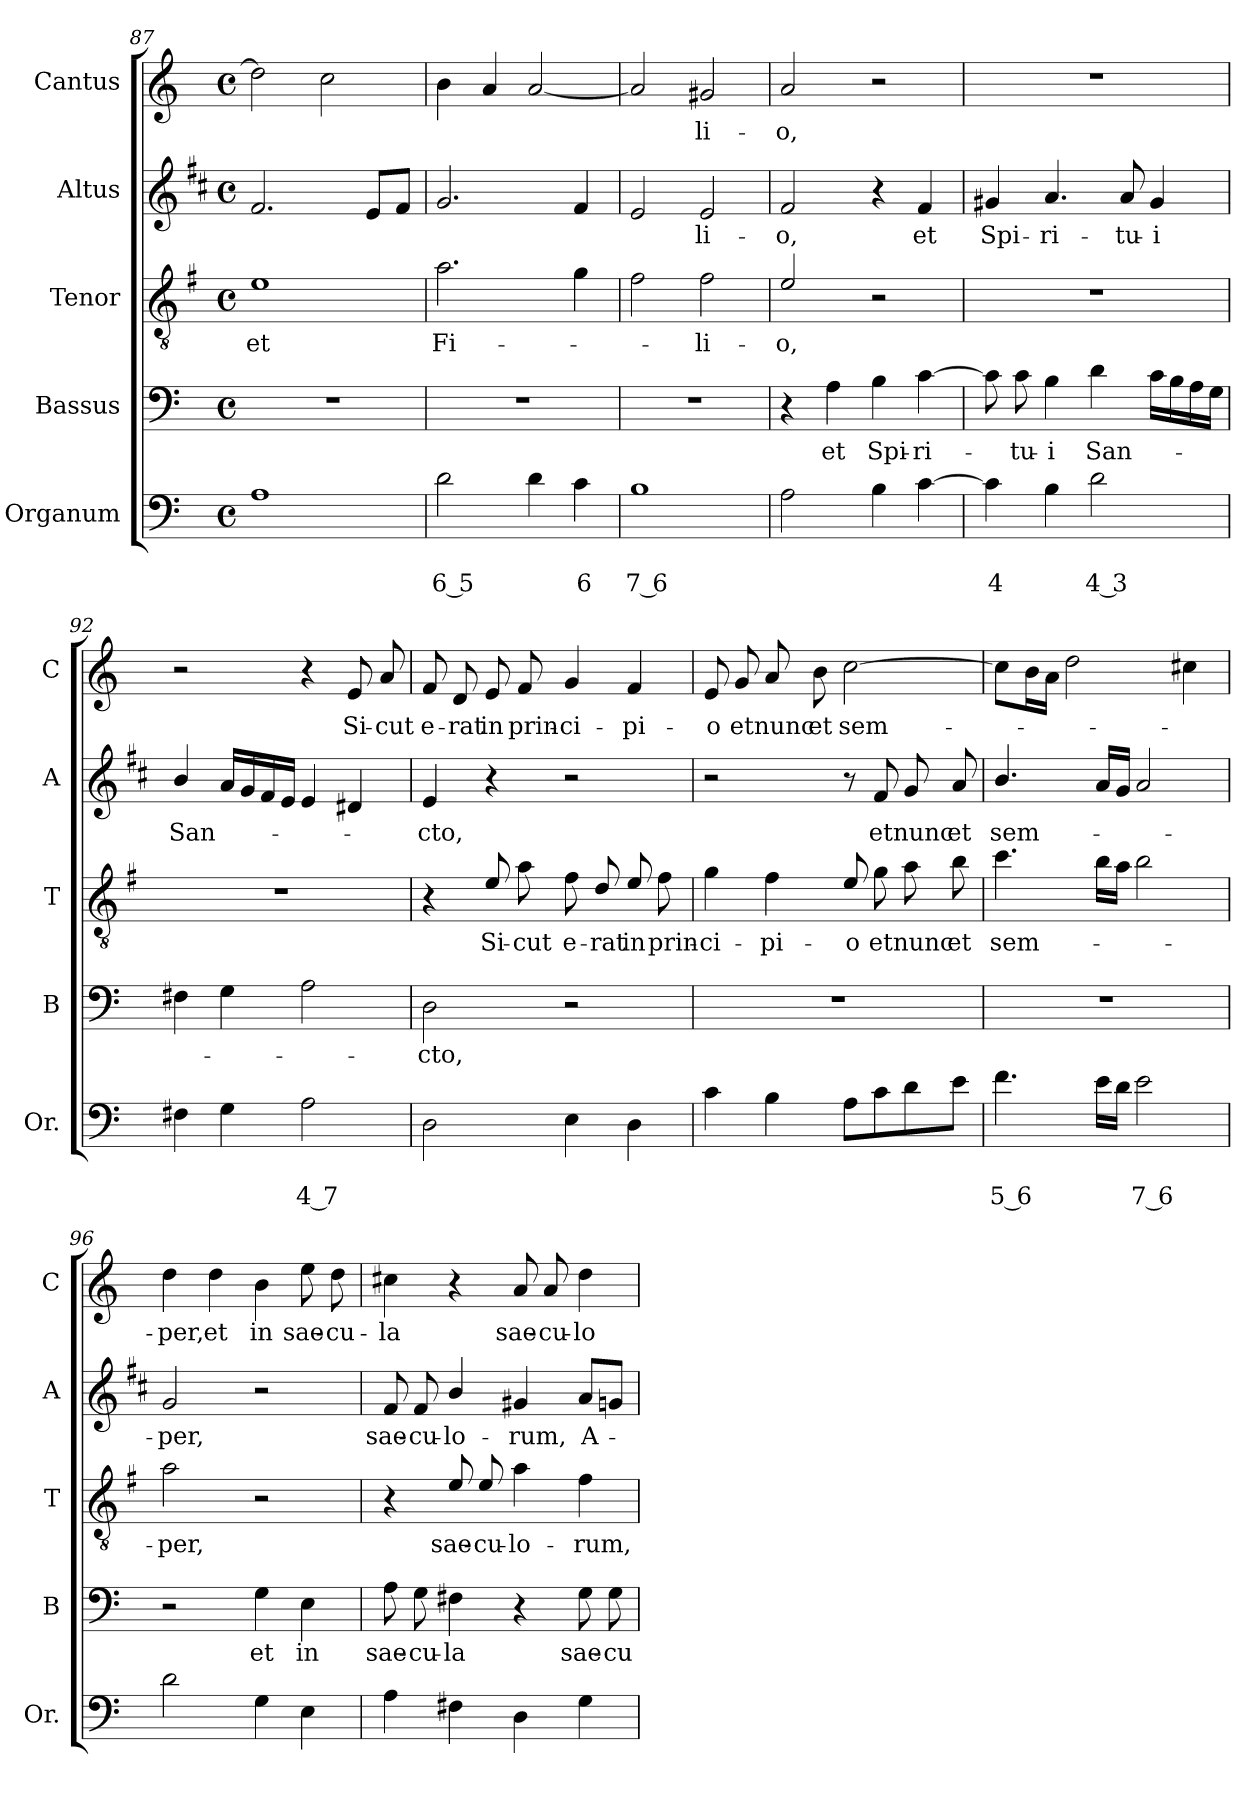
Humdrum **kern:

**kern	**text	**text	**kern	**text	**kern	**text	**kern	**text	**kern	**text
*part5	*part5	*part5	*part4	*part4	*part3	*part3	*part2	*part2	*part1	*part1
*staff5	*staff5	*staff5	*staff4	*staff4	*staff3	*staff3	*staff2	*staff2	*staff1	*staff1
*I"Organum	*	*	*I"Bassus	*	*I"Tenor	*	*I"Altus	*	*I"Cantus	*
*I'Or.	*	*	*I'B	*	*I'T	*	*I'A	*	*I'C	*
*clefF4	*	*	*clefF4	*	*clefGv2	*	*clefG2	*	*clefG2	*
*	*	*	*	*	*ITrd4c7	*	*ITrd1c2	*	*	*
*k[]	*	*	*k[]	*	*k[]	*	*k[]	*	*k[]	*
*C:	*	*	*C:	*	*C:	*	*C:	*	*C:	*
*M4/4	*	*	*M4/4	*	*M4/4	*	*M4/4	*	*M4/4	*
*met(c)	*	*	*met(c)	*	*met(c)	*	*met(c)	*	*met(c)	*
=87	=87	=87	=87	=87	=87	=87	=87	=87	=87	=87
!	!	!	!	!	!	!LO:LY:b	!	!	!	!
1A	.	.	1r	.	1A	et	2.e/	.	2dd\]	.
.	.	.	.	.	.	.	.	.	2cc\	.
.	.	.	.	.	.	.	8d/L	.	.	.
.	.	.	.	.	.	.	8e/J	.	.	.
!!LO:PB:g=z
=88	=88	=88	=88	=88	=88	=88	=88	=88	=88	=88
!	!	!LO:LY:b	!	!	!	!LO:LY:b	!	!	!	!
2d\	.	6 5	1r	.	2.d\	Fi-	2.f/	.	4b\	.
.	.	.	.	.	.	.	.	.	4a/	.
4d\	.	.	.	.	.	.	.	.	[2a/	.
!	!	!LO:LY:b	!	!	!	!	!	!	!	!
4c\	.	6	.	.	4c\	.	4e/	.	.	.
=89	=89	=89	=89	=89	=89	=89	=89	=89	=89	=89
!	!	!LO:LY:b	!	!	!	!	!	!	!	!
1B	.	7 6	1r	.	2B\	.	2d/	.	2a/]	.
!	!	!	!	!	!	!LO:LY:b	!	!LO:LY:b	!	!LO:LY:b
.	.	.	.	.	2B\	-li-	2d/	-li-	2g#X/	-li-
=90	=90	=90	=90	=90	=90	=90	=90	=90	=90	=90
!	!	!	!	!	!	!LO:LY:b	!	!LO:LY:b	!	!LO:LY:b
2A\	.	.	4r	.	2A/	-o,	2e/	-o,	2a/	-o,
!	!	!	!	!LO:LY:b	!	!	!	!	!	!
.	.	.	4A\	et	.	.	.	.	.	.
!	!	!	!	!LO:LY:b	!	!	!	!	!	!
4B\	.	.	4B\	Spi-	2r	.	4r	.	2r	.
!	!	!	!	!LO:LY:b	!	!	!	!LO:LY:b	!	!
[4c\	.	.	[4c\	-ri-	.	.	4e/	et	.	.
=91	=91	=91	=91	=91	=91	=91	=91	=91	=91	=91
!	!	!LO:LY:b	!	!	!	!	!	!LO:LY:b	!	!
4c\]	.	4	8c\]	.	1r	.	4f#X/	Spi-	1r	.
!	!	!	!	!LO:LY:b	!	!	!	!	!	!
.	.	.	8c\	-tu-	.	.	.	.	.	.
!	!	!	!	!LO:LY:b	!	!	!	!LO:LY:b	!	!
4B\	.	.	4B\	-i	.	.	4.g/	-ri-	.	.
!	!	!LO:LY:b	!	!LO:LY:b	!	!	!	!	!	!
2d\	.	4 3	4d\	San-	.	.	.	.	.	.
!	!	!	!	!	!	!	!	!LO:LY:b	!	!
.	.	.	.	.	.	.	8g/	-tu-	.	.
!	!	!	!	!	!	!	!	!LO:LY:b	!	!
.	.	.	16c\LL	.	.	.	4f#/	-i	.	.
.	.	.	16B\	.	.	.	.	.	.	.
.	.	.	16A\	.	.	.	.	.	.	.
.	.	.	16G\JJ	.	.	.	.	.	.	.
=92	=92	=92	=92	=92	=92	=92	=92	=92	=92	=92
!	!	!	!	!	!	!	!	!LO:LY:b	!	!
4F#X\	.	.	4F#X\	.	1r	.	4a/	San-	2r	.
4G\	.	.	4G\	.	.	.	16g/LL	.	.	.
.	.	.	.	.	.	.	16f/	.	.	.
.	.	.	.	.	.	.	16e/	.	.	.
.	.	.	.	.	.	.	16d/JJ	.	.	.
!	!	!LO:LY:b	!	!	!	!	!	!	!	!
2A\	.	4 7	2A\	.	.	.	4d/	.	4r	.
!	!	!	!	!	!	!	!	!	!	!LO:LY:b
.	.	.	.	.	.	.	4c#X/	.	8e/	Si-
!	!	!	!	!	!	!	!	!	!	!LO:LY:b
.	.	.	.	.	.	.	.	.	8a/	-cut
=93	=93	=93	=93	=93	=93	=93	=93	=93	=93	=93
!	!	!	!	!LO:LY:b	!	!	!	!LO:LY:b	!	!LO:LY:b
2D\	.	.	2D\	-cto,	4r	.	4d/	-cto,	8f/	e-
!	!	!	!	!	!	!	!	!	!	!LO:LY:b
.	.	.	.	.	.	.	.	.	8d/	-rat
!	!	!	!	!	!	!LO:LY:b	!	!	!	!LO:LY:b
.	.	.	.	.	8A/	Si-	4r	.	8e/	in
!	!	!	!	!	!	!LO:LY:b	!	!	!	!LO:LY:b
.	.	.	.	.	8d\	-cut	.	.	8f/	prin-
!	!	!	!	!	!	!LO:LY:b	!	!	!	!LO:LY:b
4E\	.	.	2r	.	8B\	e-	2r	.	4g/	-ci-
!	!	!	!	!	!	!LO:LY:b	!	!	!	!
.	.	.	.	.	8G/	-rat	.	.	.	.
!	!	!	!	!	!	!LO:LY:b	!	!	!	!LO:LY:b
4D\	.	.	.	.	8A/	in	.	.	4f/	-pi-
!	!	!	!	!	!	!LO:LY:b	!	!	!	!
.	.	.	.	.	8B\	prin-	.	.	.	.
!!LO:LB:g=z
=94	=94	=94	=94	=94	=94	=94	=94	=94	=94	=94
!	!	!	!	!	!	!LO:LY:b	!	!	!	!LO:LY:b
4c\	.	.	1r	.	4c\	-ci-	2r	.	8e/	-o
!	!	!	!	!	!	!	!	!	!	!LO:LY:b
.	.	.	.	.	.	.	.	.	8g/	et
!	!	!	!	!	!	!LO:LY:b	!	!	!	!LO:LY:b
4B\	.	.	.	.	4B\	-pi-	.	.	8a/	nunc
!	!	!	!	!	!	!	!	!	!	!LO:LY:b
.	.	.	.	.	.	.	.	.	8b\	et
!	!	!	!	!	!	!LO:LY:b	!	!	!	!LO:LY:b
8A\L	.	.	.	.	8A/	-o	8r	.	[2cc\	sem-
!	!	!	!	!	!	!LO:LY:b	!	!LO:LY:b	!	!
8c\	.	.	.	.	8c\	et	8e/	et	.	.
!	!	!	!	!	!	!LO:LY:b	!	!LO:LY:b	!	!
8d\	.	.	.	.	8d\	nunc	8f/	nunc	.	.
!	!	!	!	!	!	!LO:LY:b	!	!LO:LY:b	!	!
8e\J	.	.	.	.	8e\	et	8g/	et	.	.
=95	=95	=95	=95	=95	=95	=95	=95	=95	=95	=95
!	!	!LO:LY:b	!	!	!	!LO:LY:b	!	!LO:LY:b	!	!
4.f\	.	5 6	1r	.	4.f\	sem-	4.a/	sem-	8cc\L]	.
.	.	.	.	.	.	.	.	.	16b\L	.
.	.	.	.	.	.	.	.	.	16a\JJ	.
.	.	.	.	.	.	.	.	.	2dd\	.
16e\LL	.	.	.	.	16e\LL	.	16g/LL	.	.	.
16d\JJ	.	.	.	.	16d\JJ	.	16f/JJ	.	.	.
!	!	!LO:LY:b	!	!	!	!	!	!	!	!
2e\	.	7 6	.	.	2e\	.	2g/	.	.	.
.	.	.	.	.	.	.	.	.	4cc#X\	.
=96	=96	=96	=96	=96	=96	=96	=96	=96	=96	=96
!	!	!	!	!	!	!LO:LY:b	!	!LO:LY:b	!	!LO:LY:b
2d\	.	.	2r	.	2d\	-per,	2f/	-per,	4dd\	-per,
!	!	!	!	!	!	!	!	!	!	!LO:LY:b
.	.	.	.	.	.	.	.	.	4dd\	et
!	!	!	!	!LO:LY:b	!	!	!	!	!	!LO:LY:b
4G\	.	.	4G\	et	2r	.	2r	.	4b\	in
!	!	!	!	!LO:LY:b	!	!	!	!	!	!LO:LY:b
4E\	.	.	4E\	in	.	.	.	.	8ee\	sae-
!	!	!	!	!	!	!	!	!	!	!LO:LY:b
.	.	.	.	.	.	.	.	.	8dd\	-cu-
=97	=97	=97	=97	=97	=97	=97	=97	=97	=97	=97
!	!	!	!	!LO:LY:b	!	!	!	!LO:LY:b	!	!LO:LY:b
4A\	.	.	8A\	sae-	4r	.	8e/	sae-	4cc#X\	-la
!	!	!	!	!LO:LY:b	!	!	!	!LO:LY:b	!	!
.	.	.	8G\	-cu-	.	.	8e/	-cu-	.	.
!	!	!	!	!LO:LY:b	!	!LO:LY:b	!	!LO:LY:b	!	!
4F#X\	.	.	4F#X\	-la	8A/	sae-	4a/	-lo-	4r	.
!	!	!	!	!	!	!LO:LY:b	!	!	!	!
.	.	.	.	.	8A/	-cu-	.	.	.	.
!	!	!	!	!	!	!LO:LY:b	!	!LO:LY:b	!	!LO:LY:b
4D\	.	.	4r	.	4d\	-lo-	4f#X/	-rum,	8a/	sae-
!	!	!	!	!	!	!	!	!	!	!LO:LY:b
.	.	.	.	.	.	.	.	.	8a/	-cu-
!	!	!	!	!LO:LY:b	!	!LO:LY:b	!	!LO:LY:b	!	!LO:LY:b
4G\	.	.	8G\	sae-	4B\	-rum,	8g/L	A-	4dd\	-lo-
!	!	!	!	!LO:LY:b	!	!	!	!	!	!
.	.	.	8G\	-cu-	.	.	8fn/J	.	.	.
=	=	=	=	=	=	=	=	=	=	=
*-	*-	*-	*-	*-	*-	*-	*-	*-	*-	*-
